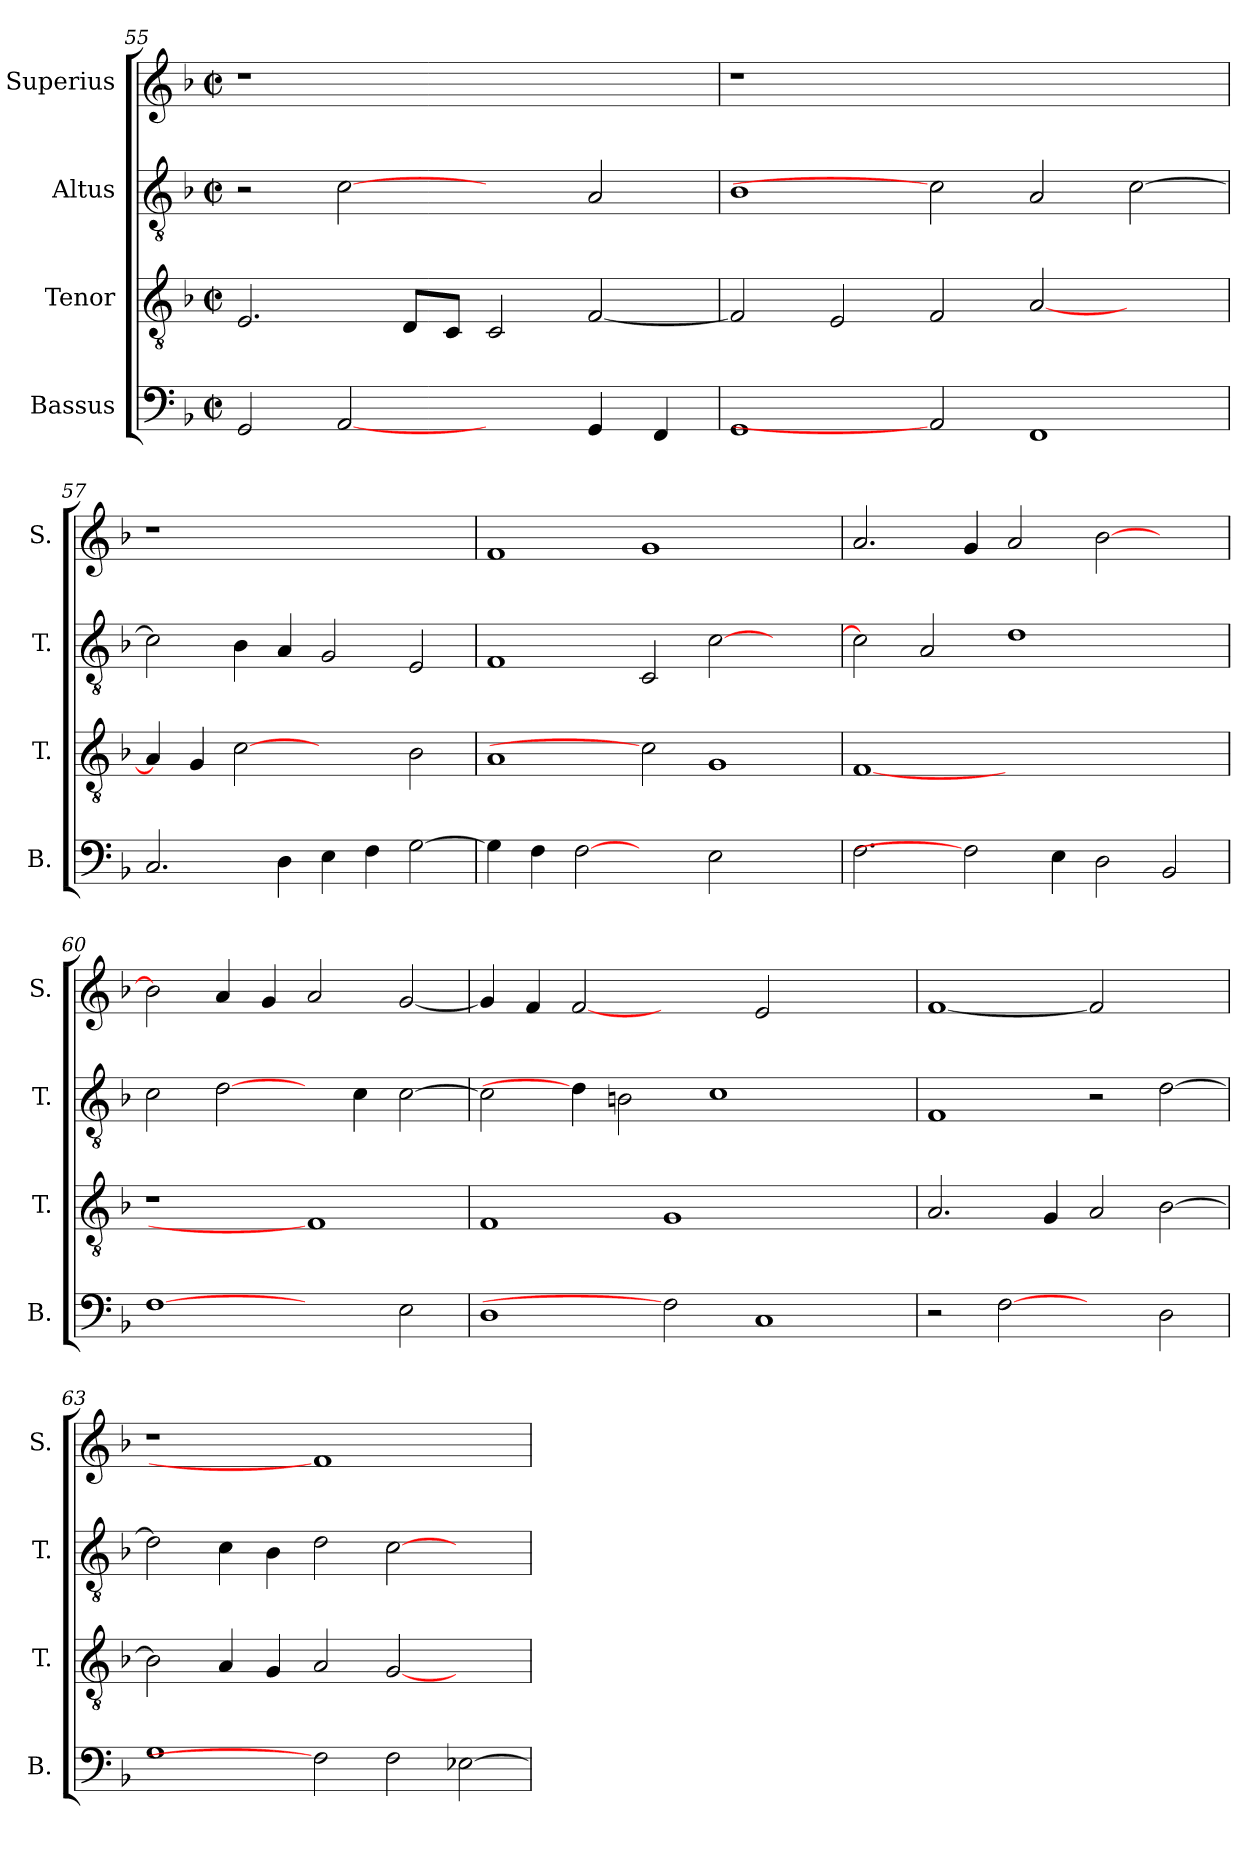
**kern	**kern	**kern	**kern
*part4	*part3	*part2	*part1
*staff4	*staff3	*staff2	*staff1
*I"Bassus	*I"Tenor	*I"Altus	*I"Superius
*I'B.	*I'T.	*I'T.	*I'S.
*clefF4	*clefGv2	*clefGv2	*clefG2
*	*ITrd7c12	*ITrd7c12	*
*k[b-]	*k[b-]	*k[b-]	*k[b-]
*F:	*F:	*F:	*F:
*M2/2	*M2/2	*M2/2	*M2/2
*met(c|)	*met(c|)	*met(c|)	*met(c|)
=55	=55	=55	=55
!	!	!	!LO:N:vis=1
2GGi/	2.EEi/	2r	1r
[2AAi	.	[2Ci	.
.	8DDi/L	.	.
.	8CCi/J	.	.
2ryy	2CCi/	2ryy	1ryy
4GGi/	[<2FFi/	2AAi/	.
4FFi/	.	.	.
=56	=56	=56	=56
!	!	!	!LO:N:vis=1
1GGi	2FFi/]	1BB-i	1r
.	2EEi/	.	.
2AAi]	2FFi/	2Ci]	1.ryy
1FFi	[<2AAi/	2AAi/	.
.	2ryy	[>2Ci\	.
=57	=57	=57	=57
!	!	!	!LO:N:vis=1
2.Ci/	4AAi/]	2Ci\]	1r
.	4GGi/	.	.
.	[2Ci	4BB-i\	.
4Di\	.	4AAi/	.
4Ei\	2ryy	2GGi/	1ryy
4Fi\	.	.	.
[>2Gi\	2BB-i\	2EEi/	.
=58	=58	=58	=58
4Gi\]	1AAi	1FFi	1fi
4Fi\	.	.	.
[2Fi	.	.	.
2ryy	2Ci]	2CCi/	1gi
2Ei\	1GGi	[>2Ci\	.
2ryy	.	2ryy	2ryy
!!LO:PB:g=z
=59	=59	=59	=59
2.Fi\	[1FFi	2Ci\]	2.ai/
.	.	2AAi/	.
2Fi]	.	.	4gi/
.	1.ryy	1Di	2ai/
4Ei\	.	.	.
2Di\	.	.	[>2b-i\
2BB-i/	.	2ryy	2ryy
=60	=60	=60	=60
!	!LO:N:vis=1	!	!
[1Fi	1r	2Ci\	2b-i\]
.	.	[2Di\	4ai/
.	.	.	4gi/
2ryy	1FFi]	4ryy	2ai/
.	.	4Ci\	.
2Ei\	.	[>2Ci\	[<2gi/
=61	=61	=61	=61
1Di	1FFi	2Ci\]	4gi/]
.	.	.	4fi/
.	.	4Di\]	[2fi
.	.	2BBni\	.
2Fi]	1GGi	.	2ryy
.	.	1Ci	.
1Ci	.	.	2ei/
.	2ryy	.	2ryy
.	.	4ryy	.
=62	=62	=62	=62
2r	2.AAi/	1FFi	[1fi
[2Fi	.	.	.
.	4GGi/	.	.
2ryy	2AAi/	2r	2fi]
2Di\	[>2BB-i\	[>2Di\	2ryy
=63	=63	=63	=63
!	!	!	!LO:N:vis=1
1Gi	2BB-i\]	2Di\]	1r
.	4AAi/	4Ci\	.
.	4GGi/	4BB-i\	.
2Fi]	2AAi/	2Di\	1fi]
2Fi\	[<2GGi/	[>2Ci\	.
[>2E-Xi\	2ryy	2ryy	2ryy
=	=	=	=
*-	*-	*-	*-
